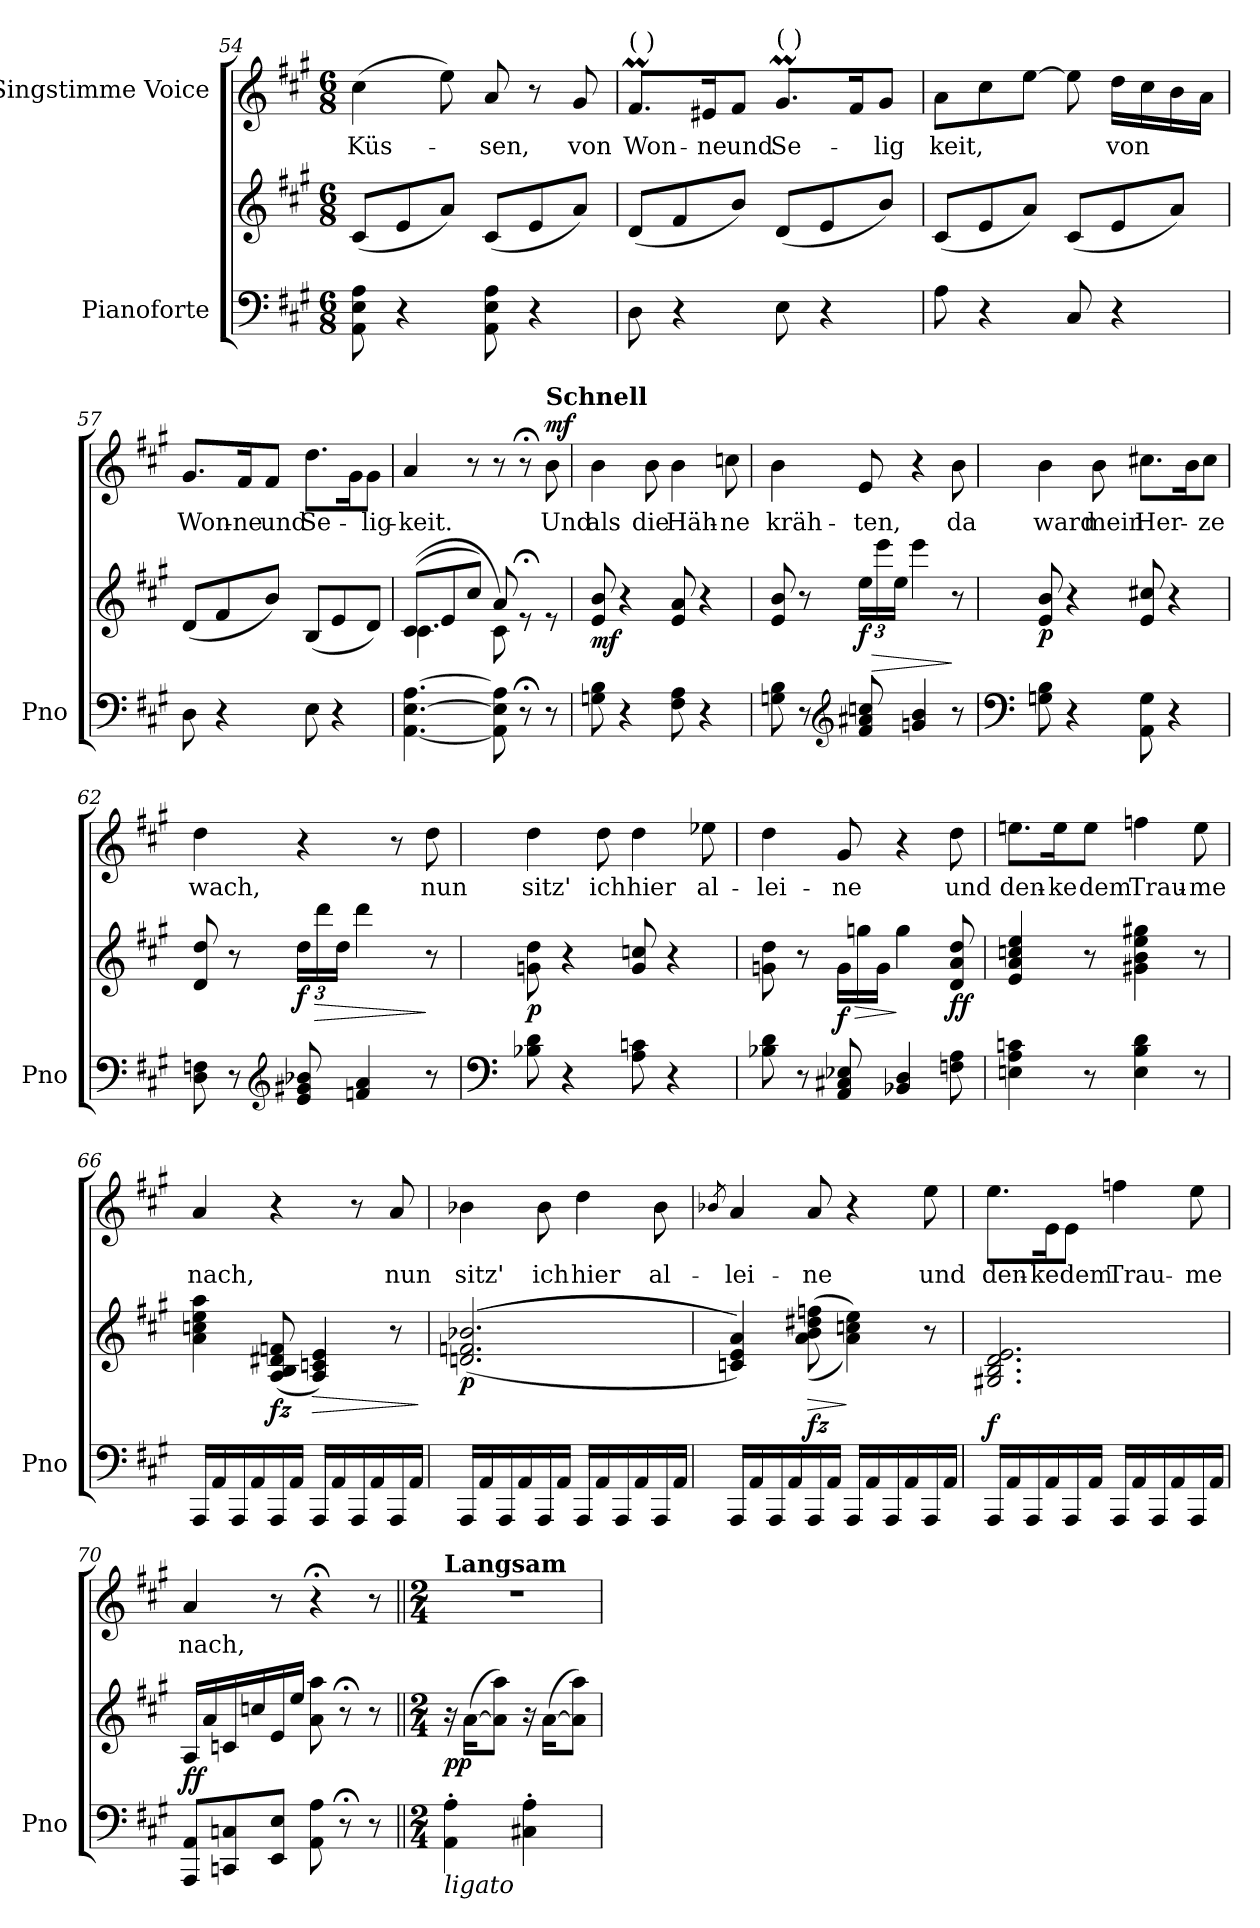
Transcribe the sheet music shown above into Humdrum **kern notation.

**kern	**kern	**dynam	**kern	**text	**dynam
*part2	*part2	*part2	*part1	*part1	*part1
*staff3	*staff2	*staff2/3	*staff1	*staff1	*staff1
*I"Pianoforte	*	*	*I"Singstimme Voice	*	*
*I'Pno	*	*	*	*	*
!!LO:LB:g=z
*clefF4	*clefG2	*	*clefG2	*	*
*k[f#c#g#]	*k[f#c#g#]	*	*k[f#c#g#]	*	*
*M6/8	*M6/8	*	*M6/8	*	*
=54	=54	=54	=54	=54	=54
!	!	!	!	!LO:LY:b	!
8AA\ 8E\ 8A\	(<8c#/L	.	(>4cc#\	Küs-	.
4r	8e/	.	.	.	.
.	8a/J)	.	8ee\)	.	.
!	!	!	!	!LO:LY:b	!
8AA\ 8E\ 8A\	(<8c#/L	.	8a/	-sen,	.
4r	8e/	.	8r	.	.
!	!	!	!	!LO:LY:b	!
.	8a/J)	.	8g#/	von	.
=55	=55	=55	=55	=55	=55
!	!	!	!LO:TX:a:t=(   )	!	!
!	!	!	!	!LO:LY:b	!
8D\	(<8d/L	.	8.f#M/L	Won-	.
4r	8f#/	.	.	.	.
!	!	!	!	!LO:LY:b	!
.	.	.	16e#X/K	-ne	.
!	!	!	!	!LO:LY:b	!
.	8b/J)	.	8f#/J	und	.
!	!	!	!LO:TX:a:t=(   )	!	!
!	!	!	!	!LO:LY:b	!
8E\	(<8d/L	.	8.g#m/L	Se-	.
4r	8e/	.	.	.	.
.	.	.	16f#/K	.	.
!	!	!	!	!LO:LY:b	!
.	8b/J)	.	8g#/J	-lig	.
=56	=56	=56	=56	=56	=56
!	!	!	!	!LO:LY:b	!
8A\	(<8c#/L	.	8a\L	-keit,	.
4r	8e/	.	8cc#\	.	.
.	8a/J)	.	[8ee\J	.	.
8C#/	(<8c#/L	.	8ee\]	.	.
!	!	!	!	!LO:LY:b	!
4r	8e/	.	16dd\LL	von	.
.	.	.	16cc#\	.	.
.	8a/J)	.	16b\	.	.
.	.	.	16a\JJ	.	.
=57	=57	=57	=57	=57	=57
!	!	!	!	!LO:LY:b	!
8D\	(<8d/L	.	8.g#/L	Won-	.
4r	8f#/	.	.	.	.
!	!	!	!	!LO:LY:b	!
.	.	.	16f#/K	-ne	.
!	!	!	!	!LO:LY:b	!
.	8b/J)	.	8f#/J	und	.
!	!	!	!	!LO:LY:b	!
8E\	(<8B/L	.	8.dd\L	Se-	.
4r	8e/	.	.	.	.
.	.	.	16g#\K	.	.
!	!	!	!	!LO:LY:b	!
.	8d/J)	.	8g#\J	-lig-	.
!!LO:LB:g=z
=58	=58	=58	=58	=58	=58
*	*^	*	*	*	*
!	!	!	!	!	!LO:LY:b	!
[4.AA\ [4.E\ [4.A\	(>(>8c#/L	4.c#\	.	4a/	-keit.	.
.	8e/	.	.	.	.	.
.	8cc#/J)	.	.	8r	.	.
8AA\] 8E\] 8A\]	8a/	8c#\)	.	8r	.	.
8r;<	8r;<e	4ryy	.	8r;<	.	.
*	*	*	*	*MM90	*	*
!	!	!	!	!LO:TX:a:B:t=Schnell	!	!
!	!	!	!	!	!LO:LY:b	!LO:DY:b
8r	8re	.	.	8b\	Und	mf
*	*v	*v	*	*	*	*
!!LO:PB:g=z
=59	=59	=59	=59	=59	=59
!	!	!LO:DY:b	!	!LO:LY:b	!
8Gn\ 8B\	8e/ 8b/	mf	4b\	als	.
4r	4r	.	.	.	.
!	!	!	!	!LO:LY:b	!
.	.	.	8b\	die	.
!	!	!	!	!LO:LY:b	!
8F#\ 8A\	8e/ 8a/	.	4b\	Häh-	.
4r	4r	.	.	.	.
!	!	!	!	!LO:LY:b	!
.	.	.	8ccn\	-ne	.
=60	=60	=60	=60	=60	=60
!	!	!	!	!LO:LY:b	!
8Gn\ 8B\	8e/ 8b/	.	4b\	kräh-	.
8r	8r	.	.	.	.
*clefG2	*	*	*	*	*
*	*Xbrackettup	*	*	*	*
!	!	!LO:DY:b	!	!LO:LY:b	!
8f#/ 8a#X/ 8ccn/	24ee\LL	f	8e/	-ten,	.
!	!	!LO:HP:b	!	!	!
.	24eee\	>	.	.	.
.	24ee\JJ	.	.	.	.
4gn/ 4b/	4eee\	.	4r	.	.
!	!	!	!	!LO:LY:b	!
8r	8r	]	8b\	da	.
=61	=61	=61	=61	=61	=61
*clefF4	*	*	*	*	*
!	!	!LO:DY:b	!	!LO:LY:b	!
8Gn\ 8B\	8e/ 8b/	p	4b\	ward	.
4r	4r	.	.	.	.
!	!	!	!	!LO:LY:b	!
.	.	.	8b\	mein	.
!	!	!	!	!LO:LY:b	!
8AA\ 8G\	8e/ 8cc#X/	.	8.cc#X\L	Her-	.
4r	4r	.	.	.	.
.	.	.	16b\K	.	.
!	!	!	!	!LO:LY:b	!
.	.	.	8cc#\J	-ze	.
=62	=62	=62	=62	=62	=62
!	!	!	!	!LO:LY:b	!
8D\ 8Fn\	8d/ 8dd/	.	4dd\	wach,	.
8r	8r	.	.	.	.
*clefG2	*	*	*	*	*
!	!	!LO:DY:b	!	!	!
8e/ 8g#X/ 8b-X/	24dd\LL	f	4r	.	.
!	!	!LO:HP:b	!	!	!
.	24ddd\	>	.	.	.
.	24dd\JJ	.	.	.	.
4fn/ 4a/	4ddd\	.	.	.	.
.	.	.	8r	.	.
!	!	!	!	!LO:LY:b	!
8r	8r	]	8dd\	nun	.
!!LO:PB:g=z
=63	=63	=63	=63	=63	=63
*clefF4	*	*	*	*	*
!	!	!LO:DY:b	!	!LO:LY:b	!
8B-X\ 8d\	8gn\ 8dd\	p	4dd\	sitz'	.
4r	4r	.	.	.	.
!	!	!	!	!LO:LY:b	!
.	.	.	8dd\	ich	.
!	!	!	!	!LO:LY:b	!
8A\ 8cn\	8g/ 8ccn/	.	4dd\	hier	.
4r	4r	.	.	.	.
!	!	!	!	!LO:LY:b	!
.	.	.	8ee-X\	al-	.
=64	=64	=64	=64	=64	=64
!	!	!	!	!LO:LY:b	!
8B-X\ 8d\	8gn\ 8dd\	.	4dd\	-lei-	.
8r	8r	.	.	.	.
*	*Xtuplet	*	*	*	*
!	!	!LO:DY:b	!	!LO:LY:b	!
8AA/ 8C#X/ 8E-X/	24g\LL	f	8g#/	-ne	.
!	!	!LO:HP:b	!	!	!
.	24ggn\	>	.	.	.
.	24g\JJ	.	.	.	.
4BB-X/ 4D/	4gg\	]	4r	.	.
!	!	!LO:DY:b	!	!LO:LY:b	!
8Fn\ 8A\	8d/ 8a/ 8dd/	ff	8dd\	und	.
=65	=65	=65	=65	=65	=65
!	!	!	!	!LO:LY:b	!
4En\ 4A\ 4cn\	4e/ 4a/ 4ccn/ 4ee/	.	8.een\L	den-	.
!	!	!	!	!LO:LY:b	!
.	.	.	16ee\K	-ke	.
!	!	!	!	!LO:LY:b	!
8r	8r	.	8ee\J	dem	.
!	!	!	!	!LO:LY:b	!
4E\ 4B\ 4d\	4g#X\ 4b\ 4ee\ 4gg#X\	.	4ffn\	Trau-	.
!	!	!	!	!LO:LY:b	!
8r	8r	.	8ee\	-me	.
=66	=66	=66	=66	=66	=66
!	!	!	!	!LO:LY:b	!
16AAA/LL	4a\ 4ccn\ 4ee\ 4aa\	.	4a/	nach,	.
16AA/	.	.	.	.	.
16AAA/	.	.	.	.	.
16AA/	.	.	.	.	.
!	!	!LO:DY:b	!	!	!
16AAA/	(>8A/ 8B/ 8d#X/ 8fn/	fz	4r	.	.
16AA/JJ	.	.	.	.	.
!	!	!LO:HP:b	!	!	!
16AAA/LL	4A/ 4cn/ 4e/)	>	.	.	.
16AA/	.	.	.	.	.
16AAA/	.	.	8r	.	.
16AA/	.	.	.	.	.
!	!	!	!	!LO:LY:b	!
16AAA/	8r	.	8a/	nun	.
16AA/JJ	.	.	.	.	.
.	.	]	.	.	.
!!LO:LB:g=z
=67	=67	=67	=67	=67	=67
!	!	!LO:DY:b	!	!LO:LY:b	!
16AAA/LL	(>(>(<2.dn/ 2.fn/ 2.b-X/	p	4b-X\	sitz'	.
16AA/	.	.	.	.	.
16AAA/	.	.	.	.	.
16AA/	.	.	.	.	.
!	!	!	!	!LO:LY:b	!
16AAA/	.	.	8b-\	ich	.
16AA/JJ	.	.	.	.	.
!	!	!	!	!LO:LY:b	!
16AAA/LL	.	.	4dd\	hier	.
16AA/	.	.	.	.	.
16AAA/	.	.	.	.	.
16AA/	.	.	.	.	.
!	!	!	!	!LO:LY:b	!
16AAA/	.	.	8b-\	al-	.
16AA/JJ	.	.	.	.	.
=68	=68	=68	=68	=68	=68
.	.	.	8qb-X/	.	.
!	!	!	!	!LO:LY:b	!
16AAA/LL	4cn/ 4e/ 4a/)))	.	4a/	-lei-	.
16AA/	.	.	.	.	.
16AAA/	.	.	.	.	.
16AA/	.	.	.	.	.
!	!	!LO:HP:b	!	!LO:LY:b	!
!	!	!LO:DY:n=1:a=2	!	!	!
16AAA/	(>(>8a\ 8b\ 8dd#X\ 8ffn\	> fz	8a/	-ne	.
16AA/JJ	.	.	.	.	.
16AAA/LL	4a\ 4ccn\ 4ee\))	]	4r	.	.
16AA/	.	.	.	.	.
16AAA/	.	.	.	.	.
16AA/	.	.	.	.	.
!	!	!	!	!LO:LY:b	!
16AAA/	8r	.	8ee\	und	.
16AA/JJ	.	.	.	.	.
=69	=69	=69	=69	=69	=69
!	!	!LO:DY:a=2	!	!LO:LY:b	!
16AAA/LL	2.G#X/ 2.B/ 2.d/ 2.e/	f	8.ee\L	den-	.
16AA/	.	.	.	.	.
16AAA/	.	.	.	.	.
!	!	!	!	!LO:LY:b	!
16AA/	.	.	16e\K	-ke	.
!	!	!	!	!LO:LY:b	!
16AAA/	.	.	8e\J	dem	.
16AA/JJ	.	.	.	.	.
!	!	!	!	!LO:LY:b	!
16AAA/LL	.	.	4ffn\	Trau-	.
16AA/	.	.	.	.	.
16AAA/	.	.	.	.	.
16AA/	.	.	.	.	.
!	!	!	!	!LO:LY:b	!
16AAA/	.	.	8ee\	-me	.
16AA/JJ	.	.	.	.	.
!!LO:LB:g=z
=70	=70	=70	=70	=70	=70
!	!	!LO:DY:a=2	!	!LO:LY:b	!
8AAA/ 8AA/L	16A/LL	ff	4a/	nach,	.
.	16a/	.	.	.	.
8CCn/ 8Cn/	16cn/	.	.	.	.
.	16ccn/	.	.	.	.
8EE/ 8E/J	16e/	.	8r	.	.
.	16ee/JJ	.	.	.	.
8AA\ 8A\	8a\ 8aa\	.	4r;<	.	.
8r;<	8r;<	.	.	.	.
8r	8r	.	8r	.	.
!!LO:PB:g=z
=71||	=71||	=71||	=71||	=71||	=71||
*M2/4	*M2/4	*	*M2/4	*	*
*	*	*	*MM35	*	*
!	!	!	!LO:TX:a:B:t=Langsam	!	!
!LO:TX:b:i:t=ligato	!	!	!	!	!
!	!	!LO:DY:b	!	!	!
4AA\' 4A\'	16r	pp	2r	.	.
.	(>[16a\KL	.	.	.	.
.	8a\] 8aa\J)	.	.	.	.
4C#X\' 4A\'	16r	.	.	.	.
.	(>[16a\KL	.	.	.	.
.	8a\] 8aa\J)	.	.	.	.
=	=	=	=	=	=
*-	*-	*-	*-	*-	*-
